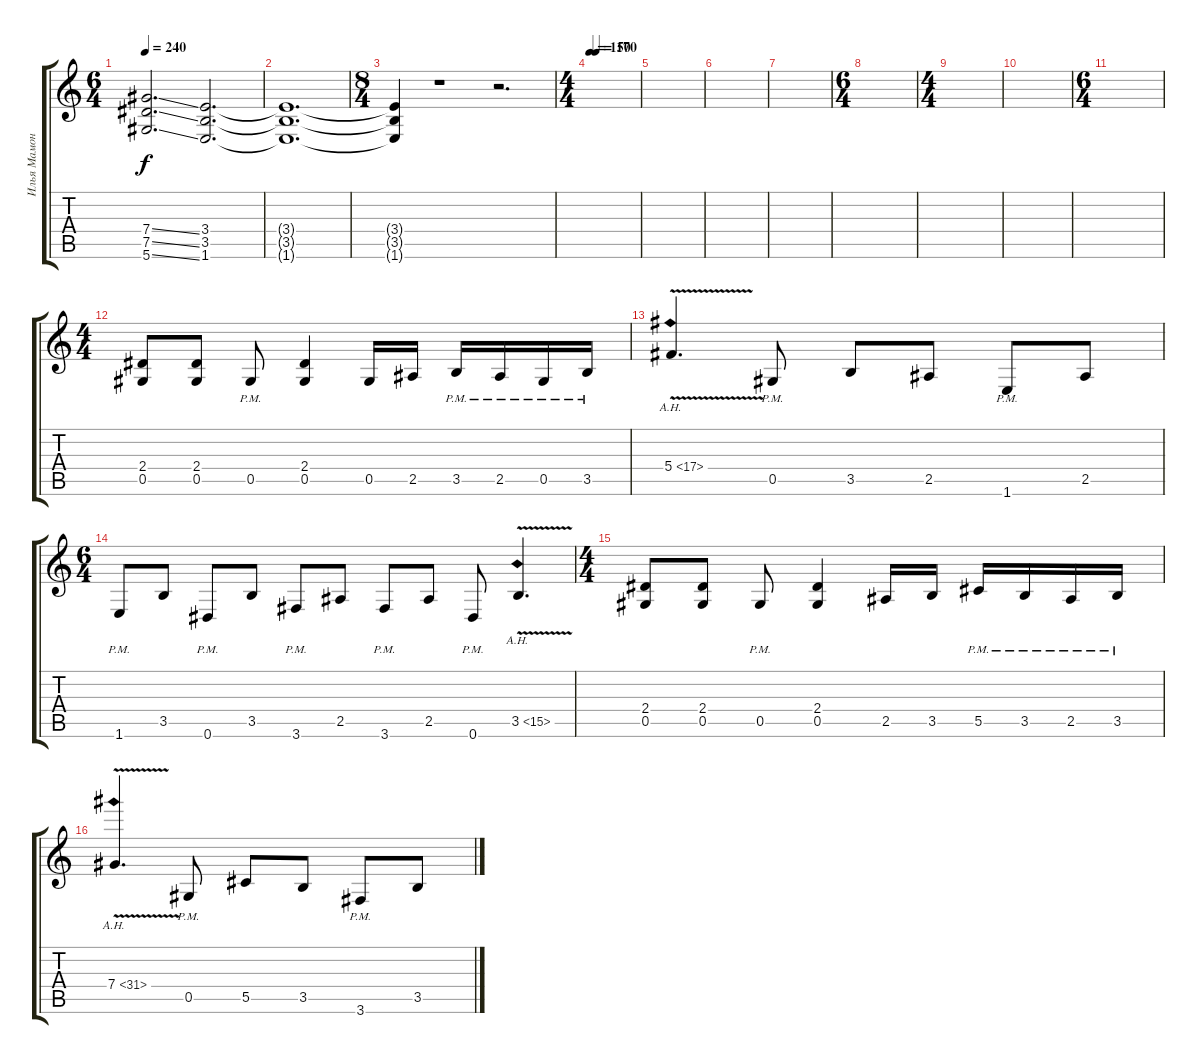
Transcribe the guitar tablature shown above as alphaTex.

\track ("Илья Мамонтов" "Илья Мамон") {instrument distortionguitar}
\staff {score tabs}
\tuning (Eb4 Bb3 Gb3 Db3 Ab2 Eb2) {hide}
\ts (6 4)
\tempo 240
\clef g2
\ks c
(7.4{ss} 7.5{ss} 5.6{ss}).2{d dy f} (3.4 3.5 1.6).2{d} |
(3.4{t} 3.5{t} 1.6{t}).1{d} |
\ts (8 4)
(3.4{t} 3.5{t} 1.6{t}).4 r.1 r.2{d} |
\ts (4 4)
\tempo 150
\tempo (170 0.125)
|
|
|
|
\ts (6 4)
|
\ts (4 4)
|
|
\ts (6 4)
|
\ts (4 4)
(2.4 0.5).8{volume 14 balance 1} (2.4 0.5).8 0.5{pm}.8 (2.4 0.5).4 0.5.16 2.5.16 3.5{pm}.16 2.5{pm}.16 0.5{pm}.16 3.5{pm}.16 |
5.4{ah 12 v}.4{d} 0.5{pm}.8 3.5.8 2.5.8 1.6{pm}.8 2.5.8 |
\ts (6 4)
1.6{pm}.8 3.5.8 0.6{pm}.8 3.5.8 3.6{pm}.8 2.5.8 3.6{pm}.8 2.5.8 0.6{pm}.8 3.5{ah 12 v}.4{d} |
\ts (4 4)
(2.4 0.5).8 (2.4 0.5).8 0.5{pm}.8 (2.4 0.5).4 2.5.16 3.5.16 5.5{pm}.16 3.5{pm}.16 2.5{pm}.16 3.5{pm}.16 |
7.4{ah 24 v}.4{d} 0.5{pm}.8 5.5.8 3.5.8 3.6{pm}.8 3.5.8
